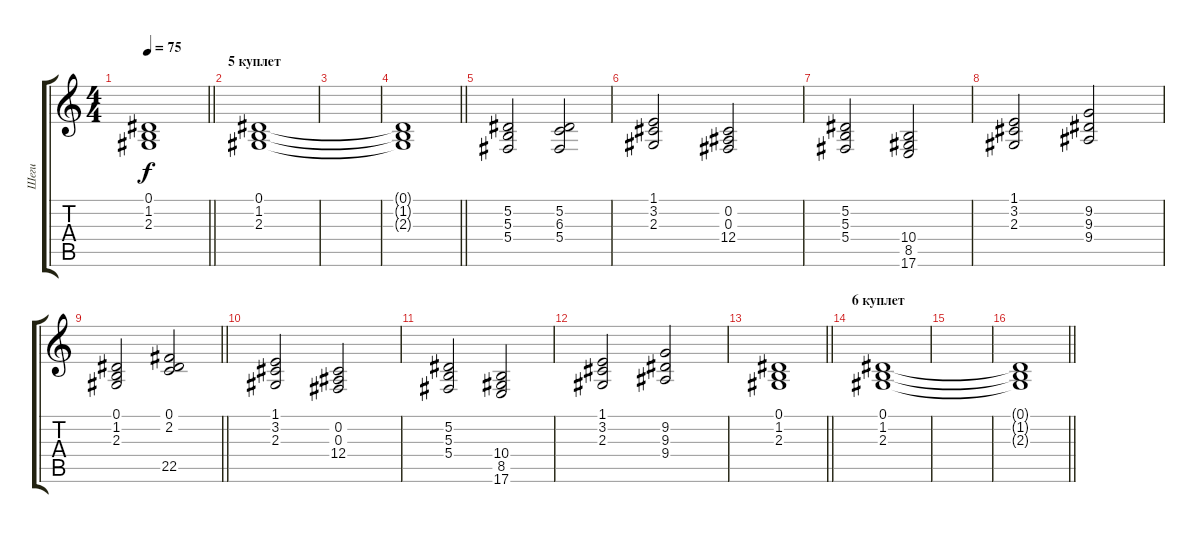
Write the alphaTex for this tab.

\track ("Шеги" "Шеги") {instrument stringensemble1}
\staff {score tabs}
\tuning (Eb4 Bb3 Gb3 Db3 Ab2 Eb2) {hide}
\ts (4 4)
\tempo 75
\clef g2
\barLineRight lightlight
\ks c
(0.1 1.2 2.3).1{dy f} |
\section ("" "5 куплет")
(0.1 1.2 2.3).1 |
|
\barLineRight lightlight
(0.1{t} 1.2{t} 2.3{t}).1 |
(5.2 5.3 5.4).2 (5.2 6.3 5.4).2 |
(1.1 3.2 2.3).2 (0.2 0.3 12.4).2 |
(5.2 5.3 5.4).2 (10.4 8.5 17.6).2 |
(1.1 3.2 2.3).2 (9.2 9.3 9.4).2 |
\barLineRight lightlight
(0.1 1.2 2.3).2 (0.1 2.2 22.5).2 |
(1.1 3.2 2.3).2 (0.2 0.3 12.4).2 |
(5.2 5.3 5.4).2 (10.4 8.5 17.6).2 |
(1.1 3.2 2.3).2 (9.2 9.3 9.4).2 |
\barLineRight lightlight
(0.1 1.2 2.3).1 |
\section ("" "6 куплет")
(0.1 1.2 2.3).1 |
|
\barLineRight lightlight
(0.1{t} 1.2{t} 2.3{t}).1
